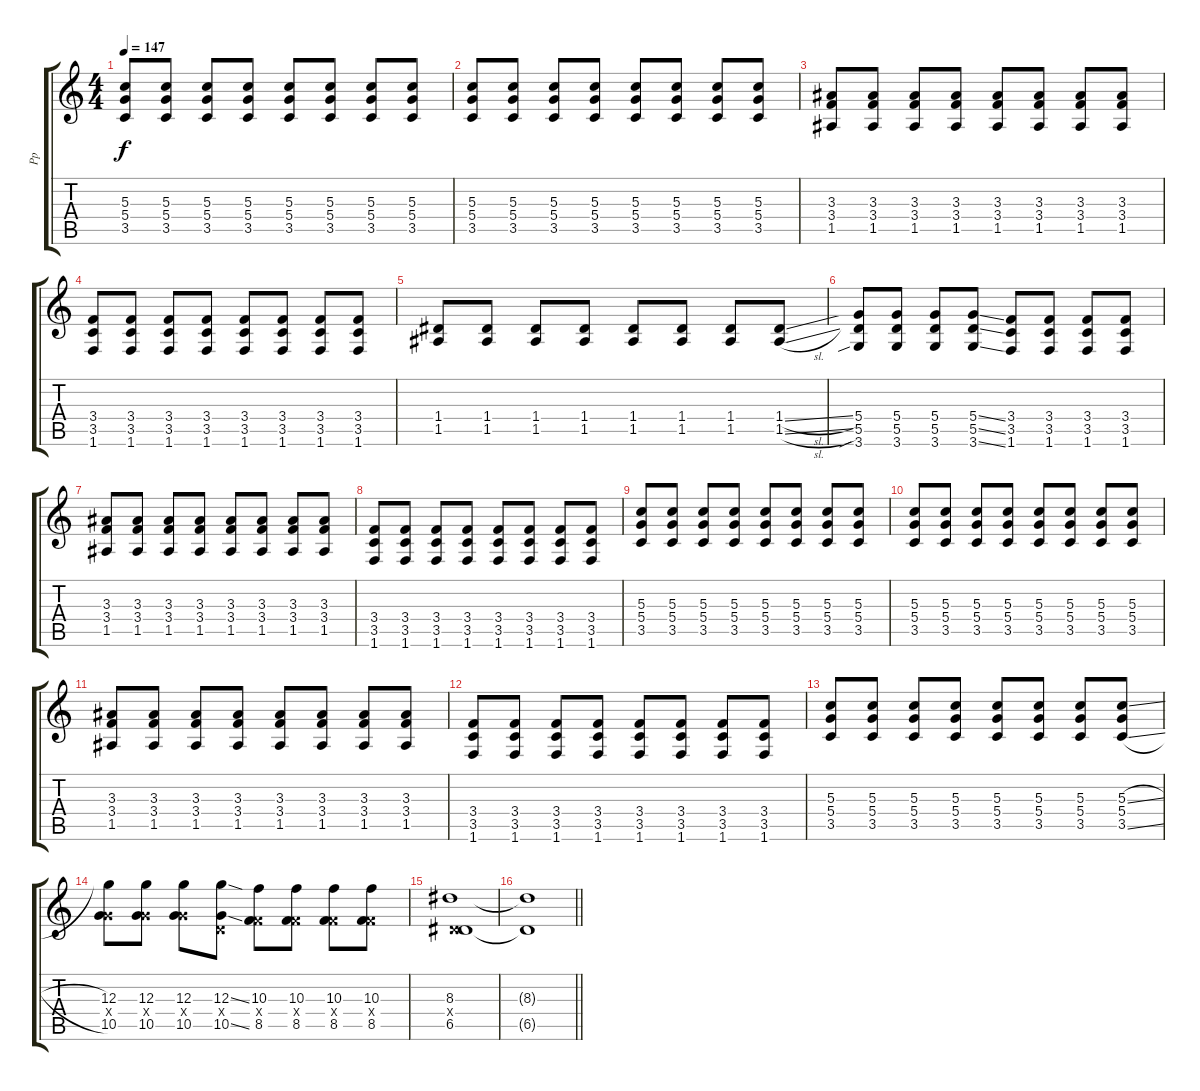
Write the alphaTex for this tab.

\track ("Pp" "Pp") {instrument distortionguitar}
\staff {score tabs}
\tuning (E4 B3 G3 D3 A2 E2) {hide}
\ts (4 4)
\tempo 147
\clef g2
\ks c
(5.3 5.4 3.5).8{dy f} (5.3 5.4 3.5).8 (5.3 5.4 3.5).8 (5.3 5.4 3.5).8 (5.3 5.4 3.5).8 (5.3 5.4 3.5).8 (5.3 5.4 3.5).8 (5.3 5.4 3.5).8 |
(5.3 5.4 3.5).8 (5.3 5.4 3.5).8 (5.3 5.4 3.5).8 (5.3 5.4 3.5).8 (5.3 5.4 3.5).8 (5.3 5.4 3.5).8 (5.3 5.4 3.5).8 (5.3 5.4 3.5).8 |
(3.3 3.4 1.5).8 (3.3 3.4 1.5).8 (3.3 3.4 1.5).8 (3.3 3.4 1.5).8 (3.3 3.4 1.5).8 (3.3 3.4 1.5).8 (3.3 3.4 1.5).8 (3.3 3.4 1.5).8 |
(3.4 3.5 1.6).8 (3.4 3.5 1.6).8 (3.4 3.5 1.6).8 (3.4 3.5 1.6).8 (3.4 3.5 1.6).8 (3.4 3.5 1.6).8 (3.4 3.5 1.6).8 (3.4 3.5 1.6).8 |
(1.4 1.5).8 (1.4 1.5).8 (1.4 1.5).8 (1.4 1.5).8 (1.4 1.5).8 (1.4 1.5).8 (1.4 1.5).8 (1.4{sl} 1.5{sl}).8 |
(5.4 5.5 3.6{sib}).8 (5.4 5.5 3.6).8 (5.4 5.5 3.6).8 (5.4{ss} 5.5{ss} 3.6{ss}).8 (3.4 3.5 1.6).8 (3.4 3.5 1.6).8 (3.4 3.5 1.6).8 (3.4 3.5 1.6).8 |
(3.3 3.4 1.5).8 (3.3 3.4 1.5).8 (3.3 3.4 1.5).8 (3.3 3.4 1.5).8 (3.3 3.4 1.5).8 (3.3 3.4 1.5).8 (3.3 3.4 1.5).8 (3.3 3.4 1.5).8 |
(3.4 3.5 1.6).8 (3.4 3.5 1.6).8 (3.4 3.5 1.6).8 (3.4 3.5 1.6).8 (3.4 3.5 1.6).8 (3.4 3.5 1.6).8 (3.4 3.5 1.6).8 (3.4 3.5 1.6).8 |
(5.3 5.4 3.5).8 (5.3 5.4 3.5).8 (5.3 5.4 3.5).8 (5.3 5.4 3.5).8 (5.3 5.4 3.5).8 (5.3 5.4 3.5).8 (5.3 5.4 3.5).8 (5.3 5.4 3.5).8 |
(5.3 5.4 3.5).8 (5.3 5.4 3.5).8 (5.3 5.4 3.5).8 (5.3 5.4 3.5).8 (5.3 5.4 3.5).8 (5.3 5.4 3.5).8 (5.3 5.4 3.5).8 (5.3 5.4 3.5).8 |
(3.3 3.4 1.5).8 (3.3 3.4 1.5).8 (3.3 3.4 1.5).8 (3.3 3.4 1.5).8 (3.3 3.4 1.5).8 (3.3 3.4 1.5).8 (3.3 3.4 1.5).8 (3.3 3.4 1.5).8 |
(3.4 3.5 1.6).8 (3.4 3.5 1.6).8 (3.4 3.5 1.6).8 (3.4 3.5 1.6).8 (3.4 3.5 1.6).8 (3.4 3.5 1.6).8 (3.4 3.5 1.6).8 (3.4 3.5 1.6).8 |
(5.3 5.4 3.5).8 (5.3 5.4 3.5).8 (5.3 5.4 3.5).8 (5.3 5.4 3.5).8 (5.3 5.4 3.5).8 (5.3 5.4 3.5).8 (5.3 5.4 3.5).8 (5.3{sl} 5.4 3.5{sl}).8 |
(12.3 5.4{x} 10.5).8 (12.3 5.4{x} 10.5).8 (12.3 5.4{x} 10.5).8 (12.3{ss} 0.4{x} 10.5{ss}).8 (10.3 3.4{x} 8.5).8 (10.3 3.4{x} 8.5).8 (10.3 3.4{x} 8.5).8 (10.3 3.4{x} 8.5).8 |
(8.3 0.4{x} 6.5).1 |
\barLineRight lightlight
(8.3{t} 6.5{t}).1
